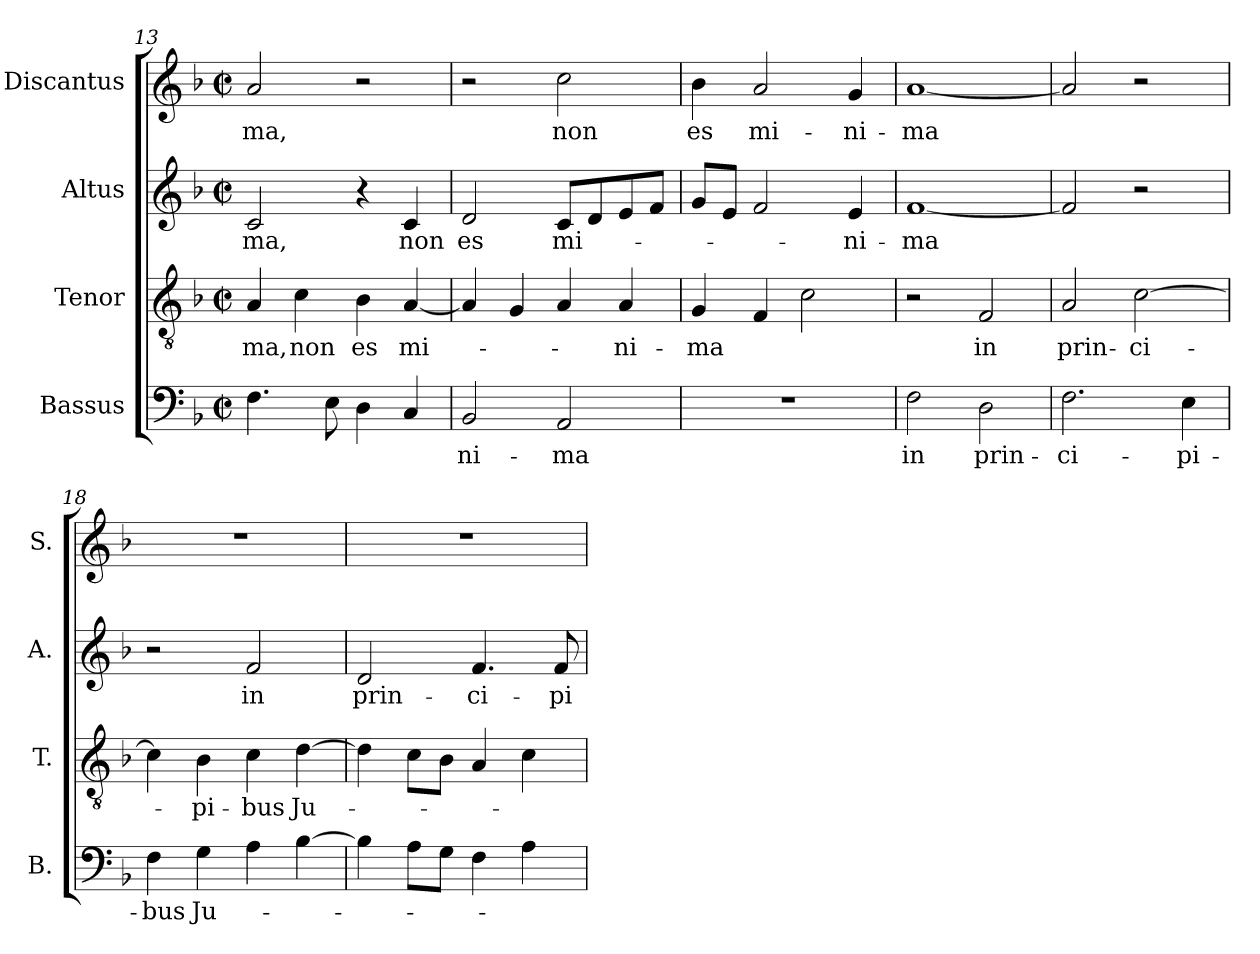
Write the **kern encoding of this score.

**kern	**text	**kern	**text	**kern	**text	**kern	**text
*part4	*part4	*part3	*part3	*part2	*part2	*part1	*part1
*staff4	*staff4	*staff3	*staff3	*staff2	*staff2	*staff1	*staff1
*I"Bassus	*	*I"Tenor	*	*I"Altus	*	*I"Discantus	*
*I'B.	*	*I'T.	*	*I'A.	*	*I'S.	*
!!LO:LB:g=z
*clefF4	*	*clefGv2	*	*clefG2	*	*clefG2	*
*	*	*ITrd7c12	*	*	*	*	*
*k[b-]	*	*k[b-]	*	*k[b-]	*	*k[b-]	*
*F:	*	*F:	*	*F:	*	*F:	*
*M2/2	*	*M2/2	*	*M2/2	*	*M2/2	*
*met(c|)	*	*met(c|)	*	*met(c|)	*	*met(c|)	*
=13	=13	=13	=13	=13	=13	=13	=13
!	!	!	!LO:LY:b:color=#000000	!	!	!	!
!	!	!	!	!	!LO:LY:b:color=#000000	!	!
!	!	!	!	!	!	!	!LO:LY:b:color=#000000
4.Fi\	.	4AAi/	-ma,	2ci/	-ma,	2ai/	-ma,
!	!	!	!LO:LY:b:color=#000000	!	!	!	!
.	.	4Ci\	non	.	.	.	.
8Ei\	.	.	.	.	.	.	.
!	!	!	!LO:LY:b:color=#000000	!	!	!	!
4Di\	.	4BB-i\	es	4r	.	2r	.
!	!	!	!LO:LY:b:color=#000000	!	!	!	!
!	!	!	!	!	!LO:LY:b:color=#000000	!	!
4Ci/	.	[<4AAi/	mi-	4ci/	non	.	.
=14	=14	=14	=14	=14	=14	=14	=14
!	!LO:LY:b:color=#000000	!	!	!	!	!	!
!	!	!	!	!	!LO:LY:b:color=#000000	!	!
2BB-i/	-ni-	4AAi/]	.	2di/	es	2r	.
.	.	4GGi/	.	.	.	.	.
!	!LO:LY:b:color=#000000	!	!	!	!	!	!
!	!	!	!	!	!LO:LY:b:color=#000000	!	!
!	!	!	!	!	!	!	!LO:LY:b:color=#000000
2AAi/	-ma	4AAi/	.	8ci/L	mi-	2cci\	non
.	.	.	.	8di/	.	.	.
!	!	!	!LO:LY:b:color=#000000	!	!	!	!
.	.	4AAi/	-ni-	8ei/	.	.	.
.	.	.	.	8fi/J	.	.	.
=15	=15	=15	=15	=15	=15	=15	=15
!	!	!	!LO:LY:b:color=#000000	!	!	!	!
!	!	!	!	!	!	!	!LO:LY:b:color=#000000
1r	.	4GGi/	-ma	8gi/L	.	4b-i\	es
.	.	.	.	8ei/J	.	.	.
!	!	!	!	!	!	!	!LO:LY:b:color=#000000
.	.	4FFi/	.	2fi/	.	2ai/	mi-
.	.	2Ci\	.	.	.	.	.
!	!	!	!	!	!LO:LY:b:color=#000000	!	!
!	!	!	!	!	!	!	!LO:LY:b:color=#000000
.	.	.	.	4ei/	-ni-	4gi/	-ni-
=16	=16	=16	=16	=16	=16	=16	=16
!	!LO:LY:b:color=#000000	!	!	!	!	!	!
!	!	!	!	!	!LO:LY:b:color=#000000	!	!
!	!	!	!	!	!	!	!LO:LY:b:color=#000000
2Fi\	in	2r	.	[<1fi	-ma	[<1ai	-ma
!	!LO:LY:b:color=#000000	!	!	!	!	!	!
!	!	!	!LO:LY:b:color=#000000	!	!	!	!
2Di\	prin-	2FFi/	in	.	.	.	.
=17	=17	=17	=17	=17	=17	=17	=17
!	!LO:LY:b:color=#000000	!	!	!	!	!	!
!	!	!	!LO:LY:b:color=#000000	!	!	!	!
2.Fi\	-ci-	2AAi/	prin-	2fi/]	.	2ai/]	.
!	!	!	!LO:LY:b:color=#000000	!	!	!	!
.	.	[>2Ci\	-ci-	2r	.	2r	.
!	!LO:LY:b:color=#000000	!	!	!	!	!	!
4Ei\	-pi-	.	.	.	.	.	.
=18	=18	=18	=18	=18	=18	=18	=18
!	!LO:LY:b:color=#000000	!	!	!	!	!	!
4Fi\	-bus	4Ci\]	.	2r	.	1r	.
!	!LO:LY:b:color=#000000	!	!	!	!	!	!
!	!	!	!LO:LY:b:color=#000000	!	!	!	!
4Gi\	Ju-	4BB-i\	-pi-	.	.	.	.
!	!	!	!LO:LY:b:color=#000000	!	!	!	!
!	!	!	!	!	!LO:LY:b:color=#000000	!	!
4Ai\	.	4Ci\	-bus	2fi/	in	.	.
!	!	!	!LO:LY:b:color=#000000	!	!	!	!
[>4B-i\	.	[>4Di\	Ju-	.	.	.	.
!!LO:PB:g=z
=19	=19	=19	=19	=19	=19	=19	=19
!	!	!	!	!	!LO:LY:b:color=#000000	!	!
4B-i\]	.	4Di\]	.	2di/	prin-	1r	.
8Ai\L	.	8Ci\L	.	.	.	.	.
8Gi\J	.	8BB-i\J	.	.	.	.	.
!	!	!	!	!	!LO:LY:b:color=#000000	!	!
4Fi\	.	4AAi/	.	4.fi/	-ci-	.	.
4Ai\	.	4Ci\	.	.	.	.	.
!	!	!	!	!	!LO:LY:b:color=#000000	!	!
.	.	.	.	8fi/	-pi-	.	.
=	=	=	=	=	=	=	=
*-	*-	*-	*-	*-	*-	*-	*-
